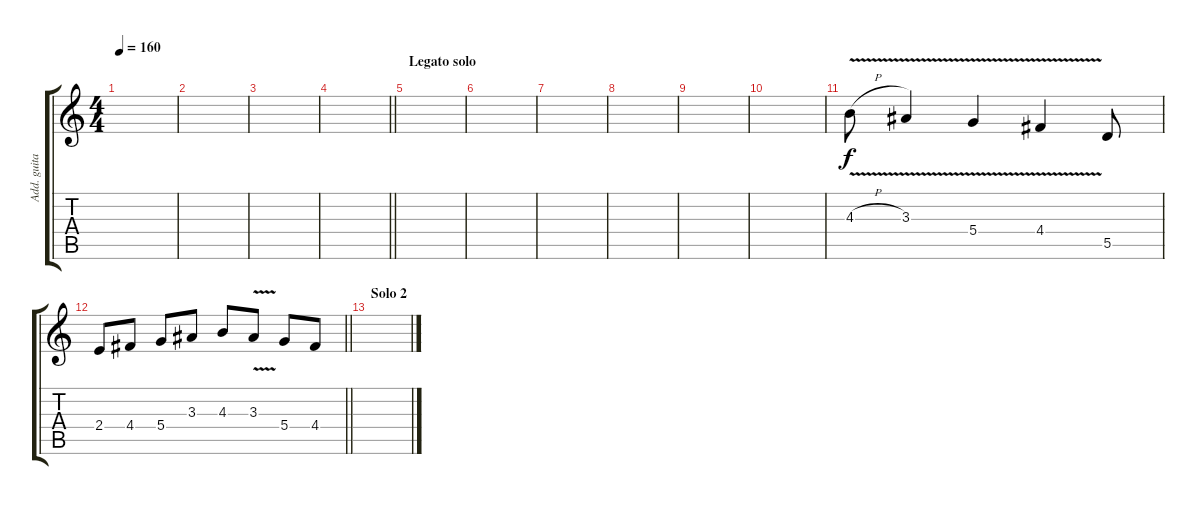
\track ("Add. guitar" "Add. guita") {instrument acousticguitarsteel}
\staff {score tabs}
\tuning (E4 B3 G3 D3 A2 D2) {hide}
\ts (4 4)
\tempo 160
\clef g2
\ks c
|
|
|
\barLineRight lightlight
|
\section ("" "Legato solo")
|
|
|
|
|
|
4.3{v h}.8{dy f} 3.3{v}.4 5.4{v}.4 4.4{v}.4 5.5.8 |
\barLineRight lightlight
2.4.8 4.4.8 5.4.8 3.3.8 4.3.8 3.3{v}.8 5.4.8 4.4.8 |
\section ("" "Solo 2")
